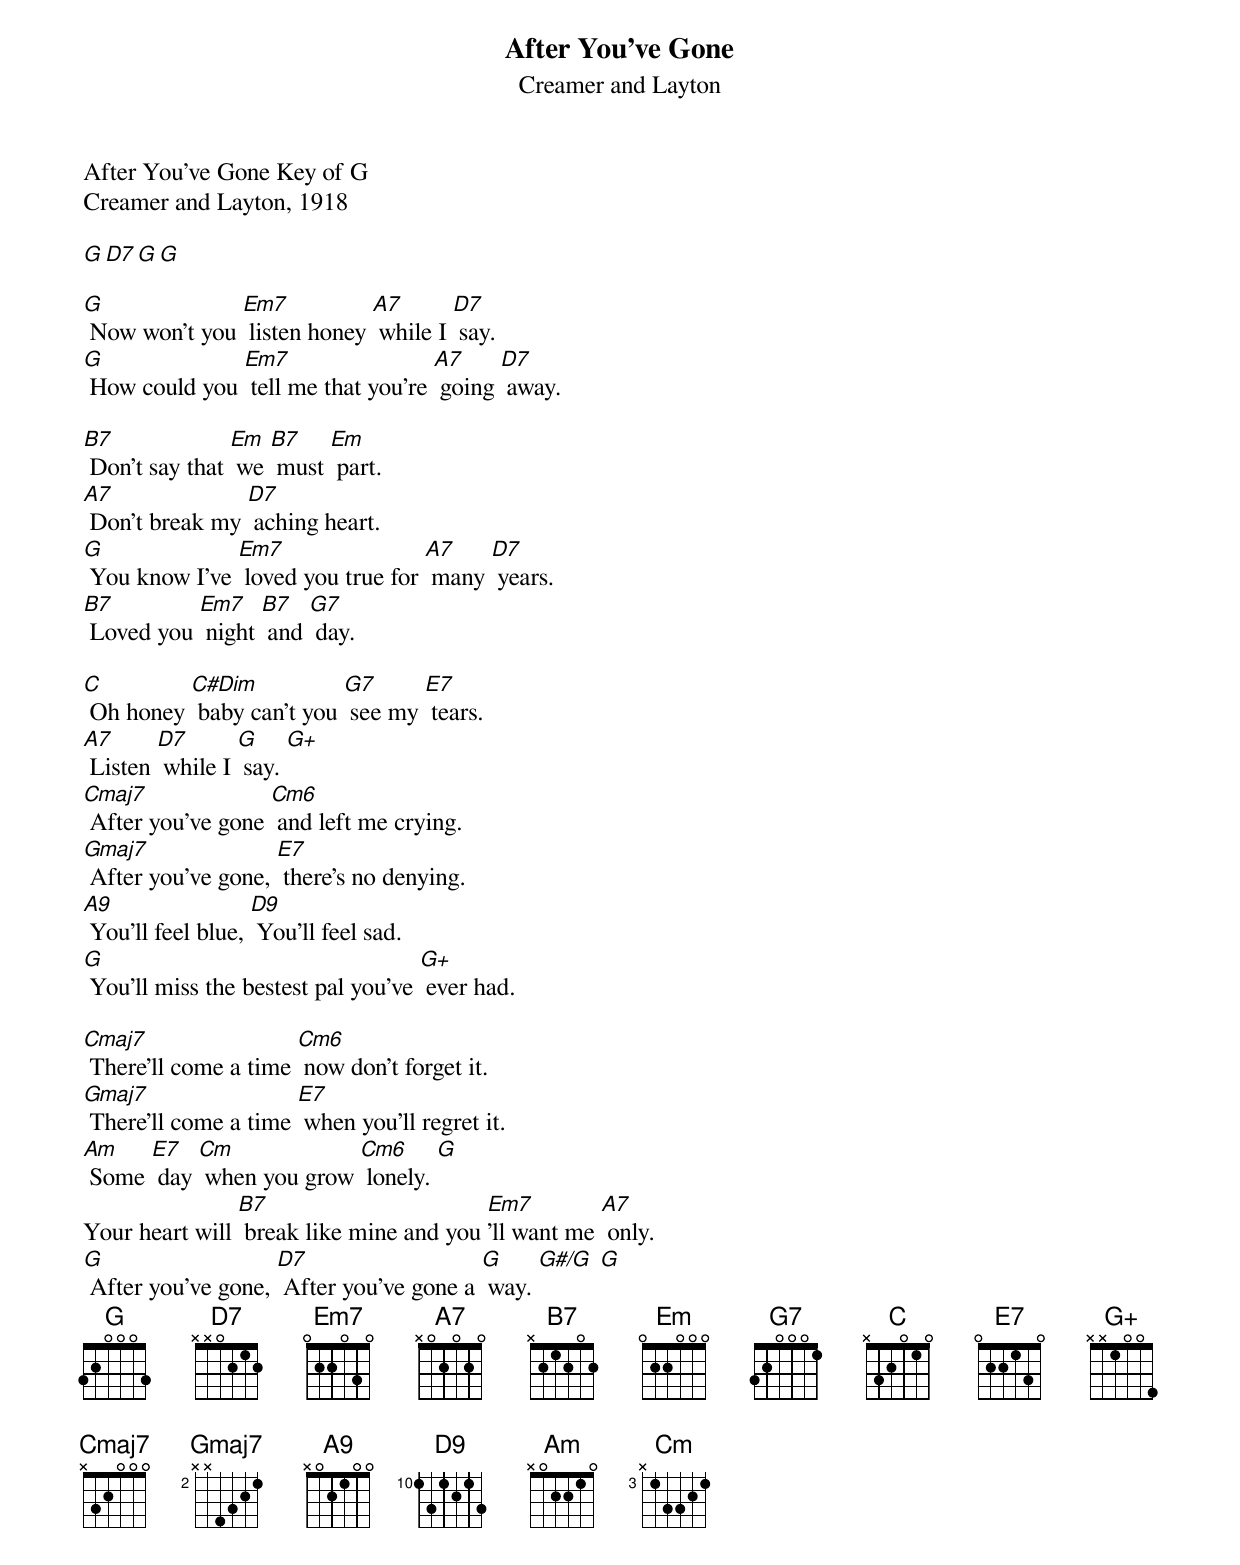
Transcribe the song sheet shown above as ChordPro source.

{title: After You've Gone}
{subtitle: Creamer and Layton}
After You've Gone Key of G
Creamer and Layton, 1918

[G][D7][G][G]

[G] Now won't you [Em7] listen honey [A7] while I [D7] say.
[G] How could you [Em7] tell me that you're [A7] going [D7] away.

[B7] Don't say that [Em] we [B7] must [Em] part.
[A7] Don't break my [D7] aching heart.
[G] You know I've [Em7] loved you true for [A7] many [D7] years.
[B7] Loved you [Em7] night [B7] and [G7] day.

[C] Oh honey [C#Dim] baby can't you [G7] see my [E7] tears.
[A7] Listen [D7] while I [G] say. [G+]
[Cmaj7] After you've gone [Cm6] and left me crying.
[Gmaj7] After you've gone, [E7] there's no denying.
[A9] You'll feel blue, [D9] You'll feel sad.
[G] You'll miss the bestest pal you've [G+] ever had.

[Cmaj7] There'll come a time [Cm6] now don't forget it.
[Gmaj7] There'll come a time [E7] when you'll regret it.
[Am] Some [E7] day [Cm] when you grow [Cm6] lonely. [G]
Your heart will [B7] break like mine and you [Em7]'ll want me [A7] only.
[G] After you've gone, [D7] After you've gone a [G] way. [G#/G] [G]
